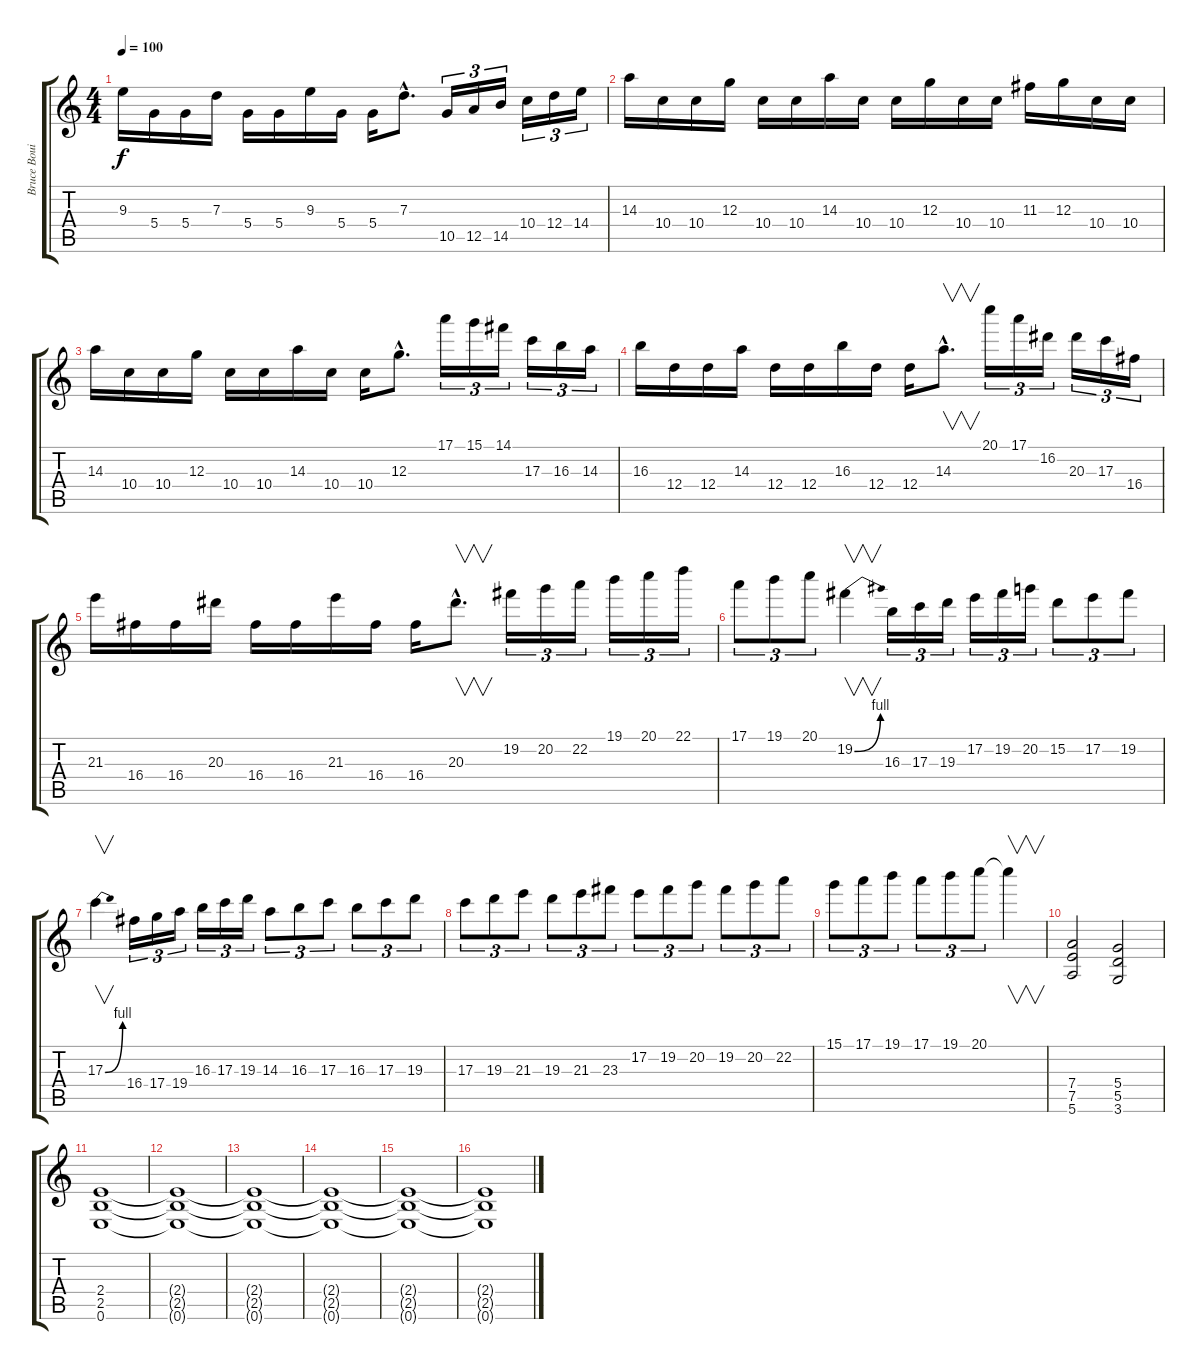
\track ("Bruce Bouilliet" "Bruce Boui") {instrument distortionguitar}
\staff {score tabs}
\tuning (E4 B3 G3 D3 A2 E2) {hide}
\ts (4 4)
\tempo 100
\clef g2
\ks c
9.3.16{dy f} 5.4.16 5.4.16 7.3.16 5.4.16 5.4.16 9.3.16 5.4.16 5.4.16 7.3{hac}.8{d} 10.5.16{tu (3 2)} 12.5.16{tu (3 2)} 14.5.16{tu (3 2)} 10.4.16{tu (3 2)} 12.4.16{tu (3 2)} 14.4.16{tu (3 2)} |
14.3.16 10.4.16 10.4.16 12.3.16 10.4.16 10.4.16 14.3.16 10.4.16 10.4.16 12.3.16 10.4.16 10.4.16 11.3.16 12.3.16 10.4.16 10.4.16 |
14.3.16 10.4.16 10.4.16 12.3.16 10.4.16 10.4.16 14.3.16 10.4.16 10.4.16 12.3{hac}.8{d} 17.1.16{tu (3 2)} 15.1.16{tu (3 2)} 14.1.16{tu (3 2)} 17.3.16{tu (3 2)} 16.3.16{tu (3 2)} 14.3.16{tu (3 2)} |
16.3.16 12.4.16 12.4.16 14.3.16 12.4.16 12.4.16 16.3.16 12.4.16 12.4.16 14.3{hac}.8{v d} 20.1.16{tu (3 2)} 17.1.16{tu (3 2)} 16.2.16{tu (3 2)} 20.3.16{tu (3 2)} 17.3.16{tu (3 2)} 16.4.16{tu (3 2)} |
21.3.16 16.4.16 16.4.16 20.3.16 16.4.16 16.4.16 21.3.16 16.4.16 16.4.16 20.3{hac}.8{v d} 19.2.16{tu (3 2)} 20.2.16{tu (3 2)} 22.2.16{tu (3 2)} 19.1.16{tu (3 2)} 20.1.16{tu (3 2)} 22.1.16{tu (3 2)} |
17.1.8{tu (3 2)} 19.1.8{tu (3 2)} 20.1.8{tu (3 2)} 19.2{be (bend 0 0 60 4)}.4{v} 16.3.16{tu (3 2)} 17.3.16{tu (3 2)} 19.3.16{tu (3 2)} 17.2.16{tu (3 2)} 19.2.16{tu (3 2)} 20.2.16{tu (3 2)} 15.2.8{tu (3 2)} 17.2.8{tu (3 2)} 19.2.8{tu (3 2)} |
17.3{be (bend 0 0 60 4)}.4{v} 16.4.16{tu (3 2)} 17.4.16{tu (3 2)} 19.4.16{tu (3 2)} 16.3.16{tu (3 2)} 17.3.16{tu (3 2)} 19.3.16{tu (3 2)} 14.3.8{tu (3 2)} 16.3.8{tu (3 2)} 17.3.8{tu (3 2)} 16.3.8{tu (3 2)} 17.3.8{tu (3 2)} 19.3.8{tu (3 2)} |
17.3.8{tu (3 2)} 19.3.8{tu (3 2)} 21.3.8{tu (3 2)} 19.3.8{tu (3 2)} 21.3.8{tu (3 2)} 23.3.8{tu (3 2)} 17.2.8{tu (3 2)} 19.2.8{tu (3 2)} 20.2.8{tu (3 2)} 19.2.8{tu (3 2)} 20.2.8{tu (3 2)} 22.2.8{tu (3 2)} |
15.1.8{tu (3 2)} 17.1.8{tu (3 2)} 19.1.8{tu (3 2)} 17.1.8{tu (3 2)} 19.1.8{tu (3 2)} 20.1.8{tu (3 2)} 20.1{t}.4{v} |
(7.4 7.5 5.6).2 (5.4 5.5 3.6).2 |
(2.4 2.5 0.6).1 |
(2.4{t} 2.5{t} 0.6{t}).1 |
(2.4{t} 2.5{t} 0.6{t}).1 |
(2.4{t} 2.5{t} 0.6{t}).1 |
(2.4{t} 2.5{t} 0.6{t}).1 |
(2.4{t} 2.5{t} 0.6{t}).1
